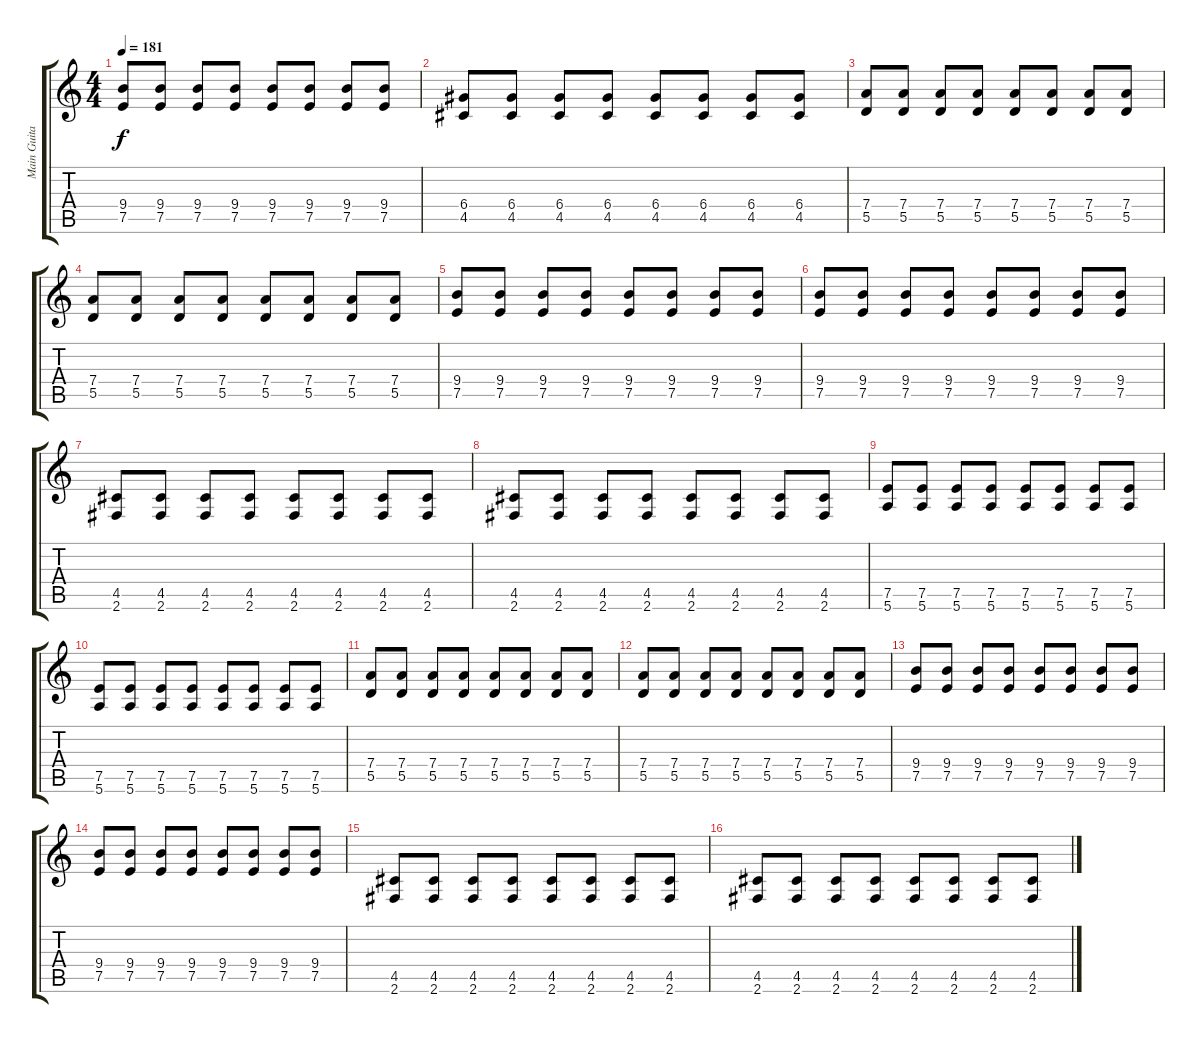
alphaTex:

\track ("Main Guitar" "Main Guita") {instrument distortionguitar}
\staff {score tabs}
\tuning (E4 B3 G3 D3 A2 E2) {hide}
\ts (4 4)
\tempo 181
\clef g2
\ks c
(9.4 7.5).8{dy f} (9.4 7.5).8 (9.4 7.5).8 (9.4 7.5).8 (9.4 7.5).8 (9.4 7.5).8 (9.4 7.5).8 (9.4 7.5).8 |
(6.4 4.5).8 (6.4 4.5).8 (6.4 4.5).8 (6.4 4.5).8 (6.4 4.5).8 (6.4 4.5).8 (6.4 4.5).8 (6.4 4.5).8 |
(7.4 5.5).8 (7.4 5.5).8 (7.4 5.5).8 (7.4 5.5).8 (7.4 5.5).8 (7.4 5.5).8 (7.4 5.5).8 (7.4 5.5).8 |
(7.4 5.5).8 (7.4 5.5).8 (7.4 5.5).8 (7.4 5.5).8 (7.4 5.5).8 (7.4 5.5).8 (7.4 5.5).8 (7.4 5.5).8 |
(9.4 7.5).8 (9.4 7.5).8 (9.4 7.5).8 (9.4 7.5).8 (9.4 7.5).8 (9.4 7.5).8 (9.4 7.5).8 (9.4 7.5).8 |
(9.4 7.5).8 (9.4 7.5).8 (9.4 7.5).8 (9.4 7.5).8 (9.4 7.5).8 (9.4 7.5).8 (9.4 7.5).8 (9.4 7.5).8 |
(4.5 2.6).8 (4.5 2.6).8 (4.5 2.6).8 (4.5 2.6).8 (4.5 2.6).8 (4.5 2.6).8 (4.5 2.6).8 (4.5 2.6).8 |
(4.5 2.6).8 (4.5 2.6).8 (4.5 2.6).8 (4.5 2.6).8 (4.5 2.6).8 (4.5 2.6).8 (4.5 2.6).8 (4.5 2.6).8 |
(7.5 5.6).8 (7.5 5.6).8 (7.5 5.6).8 (7.5 5.6).8 (7.5 5.6).8 (7.5 5.6).8 (7.5 5.6).8 (7.5 5.6).8 |
(7.5 5.6).8 (7.5 5.6).8 (7.5 5.6).8 (7.5 5.6).8 (7.5 5.6).8 (7.5 5.6).8 (7.5 5.6).8 (7.5 5.6).8 |
(7.4 5.5).8 (7.4 5.5).8 (7.4 5.5).8 (7.4 5.5).8 (7.4 5.5).8 (7.4 5.5).8 (7.4 5.5).8 (7.4 5.5).8 |
(7.4 5.5).8 (7.4 5.5).8 (7.4 5.5).8 (7.4 5.5).8 (7.4 5.5).8 (7.4 5.5).8 (7.4 5.5).8 (7.4 5.5).8 |
(9.4 7.5).8 (9.4 7.5).8 (9.4 7.5).8 (9.4 7.5).8 (9.4 7.5).8 (9.4 7.5).8 (9.4 7.5).8 (9.4 7.5).8 |
(9.4 7.5).8 (9.4 7.5).8 (9.4 7.5).8 (9.4 7.5).8 (9.4 7.5).8 (9.4 7.5).8 (9.4 7.5).8 (9.4 7.5).8 |
(4.5 2.6).8 (4.5 2.6).8 (4.5 2.6).8 (4.5 2.6).8 (4.5 2.6).8 (4.5 2.6).8 (4.5 2.6).8 (4.5 2.6).8 |
(4.5 2.6).8 (4.5 2.6).8 (4.5 2.6).8 (4.5 2.6).8 (4.5 2.6).8 (4.5 2.6).8 (4.5 2.6).8 (4.5 2.6).8
